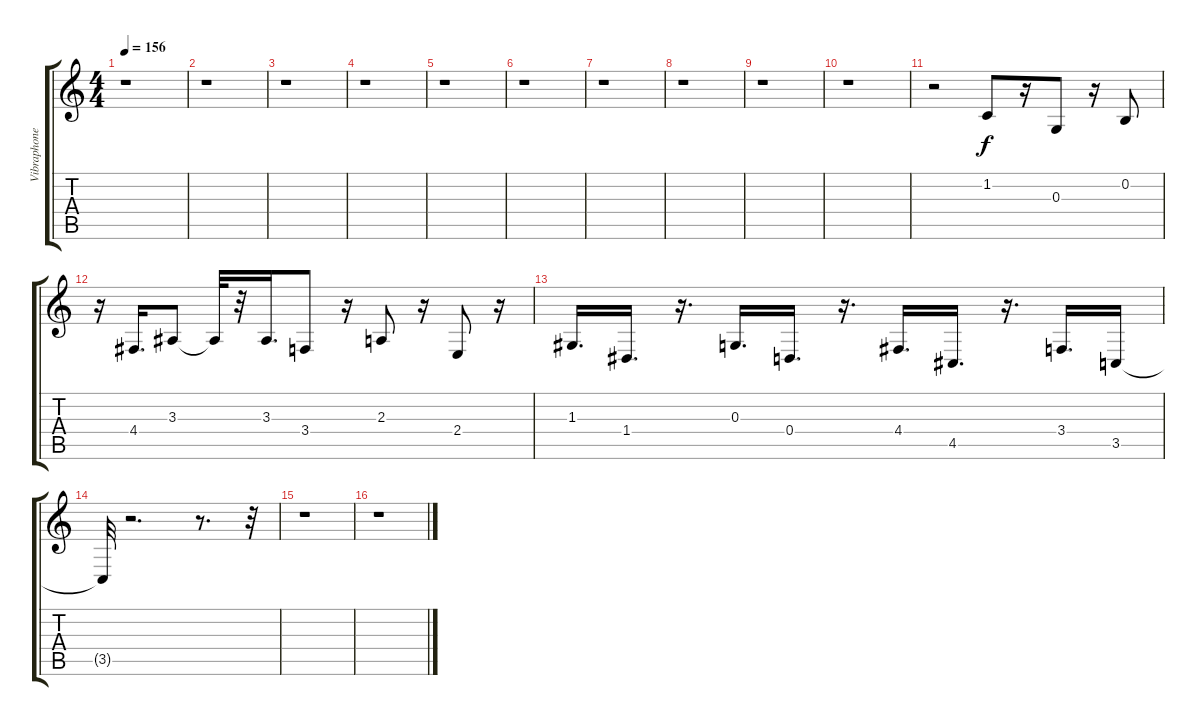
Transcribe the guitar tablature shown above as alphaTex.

\track ("Vibraphone" "Vibraphone") {instrument vibraphone}
\staff {score tabs}
\tuning (E4 B3 G3 D3 A2 E2) {hide}
\ts (4 4)
\tempo 156
\clef g2
\ks c
r.1{dy f} |
r.1 |
r.1 |
r.1 |
r.1 |
r.1 |
r.1 |
r.1 |
r.1 |
r.1 |
r.2 1.2.8 r.16 0.3.8 r.16 0.2.8 |
r.16 4.4.16{d} 3.3.8 3.3{t}.32 r.32 3.3.16{d} 3.4.8 r.16 2.3.8 r.16 2.4.8 r.16 |
1.3.16{d} 1.4.16{d} r.16{d} 0.3.16{d} 0.4.16{d} r.16{d} 4.4.16{d} 4.5.16{d} r.16{d} 3.4.16{d} 3.5.16 |
3.5{t}.32 r.2{d} r.8{d} r.32 |
r.1 |
r.1
